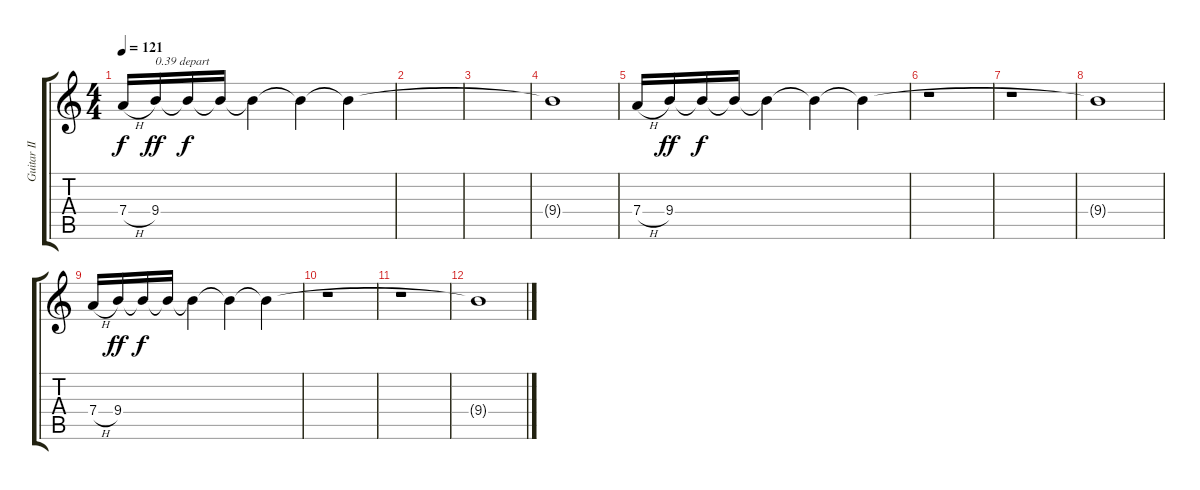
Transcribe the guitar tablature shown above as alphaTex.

\track ("Guitar II" "Guitar II") {instrument overdrivenguitar}
\staff {score tabs}
\tuning (E4 B3 G3 D3 A2 E2) {hide}
\ts (4 4)
\tempo 121
\clef g2
\ks c
7.4{h}.16{dy f} 9.4.16{txt "0.39 depart" dy ff} 9.4{t}.16{dy f} 9.4{t}.16 9.4{t}.4 9.4{t}.4 9.4{t}.4 |
|
|
9.4{t}.1 |
7.4{h}.16 9.4.16{dy ff} 9.4{t}.16{dy f} 9.4{t}.16 9.4{t}.4 9.4{t}.4 9.4{t}.4 |
r.1 |
r.1 |
9.4{t}.1 |
7.4{h}.16 9.4.16{dy ff} 9.4{t}.16{dy f} 9.4{t}.16 9.4{t}.4 9.4{t}.4 9.4{t}.4 |
r.1 |
r.1 |
9.4{t}.1
